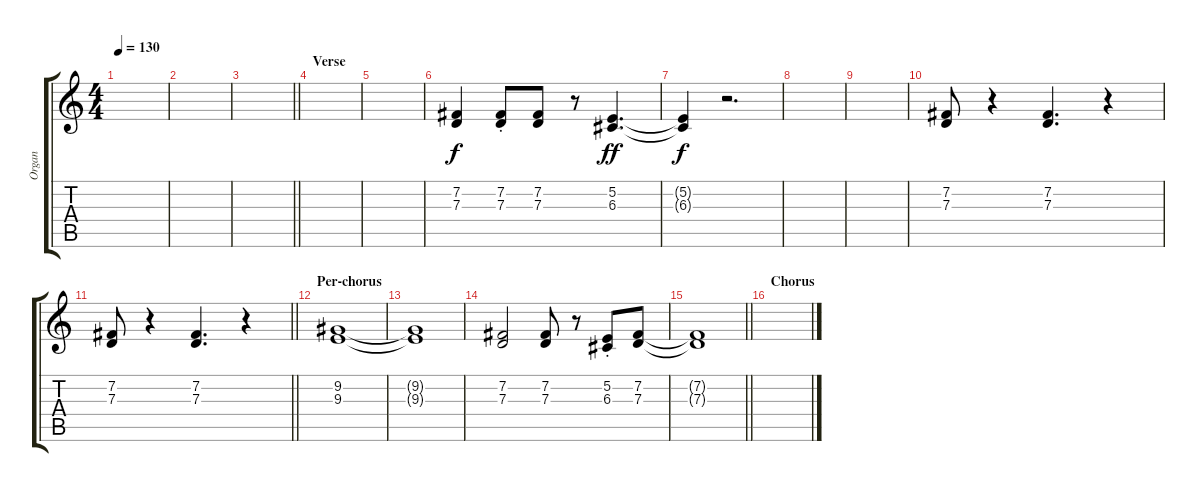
\track ("Organ" "Organ") {instrument flute}
\staff {score tabs}
\tuning (E4 B3 G3 D3 A2 E2) {hide}
\ts (4 4)
\tempo 130
\clef g2
\ks c
|
|
\barLineRight lightlight
|
\section ("" "Verse")
|
|
(7.2 7.3).4{volume 9 balance 15 instrument flute} (7.2{st} 7.3{st}).8 (7.2 7.3).8 r.8 (5.2 6.3).4{d dy ff} |
(5.2{t} 6.3{t}).4{dy f} r.2{d} |
|
|
(7.2 7.3).8 r.4 (7.2 7.3).4{d} r.4 |
\barLineRight lightlight
(7.2 7.3).8 r.4 (7.2 7.3).4{d} r.4 |
\section ("" "Per-chorus")
(9.2 9.3).1 |
(9.2{t} 9.3{t}).1 |
(7.2 7.3).2 (7.2 7.3).8 r.8 (5.2{st} 6.3{st}).8 (7.2 7.3).8 |
\barLineRight lightlight
(7.2{t} 7.3{t}).1 |
\section ("" "Chorus")
